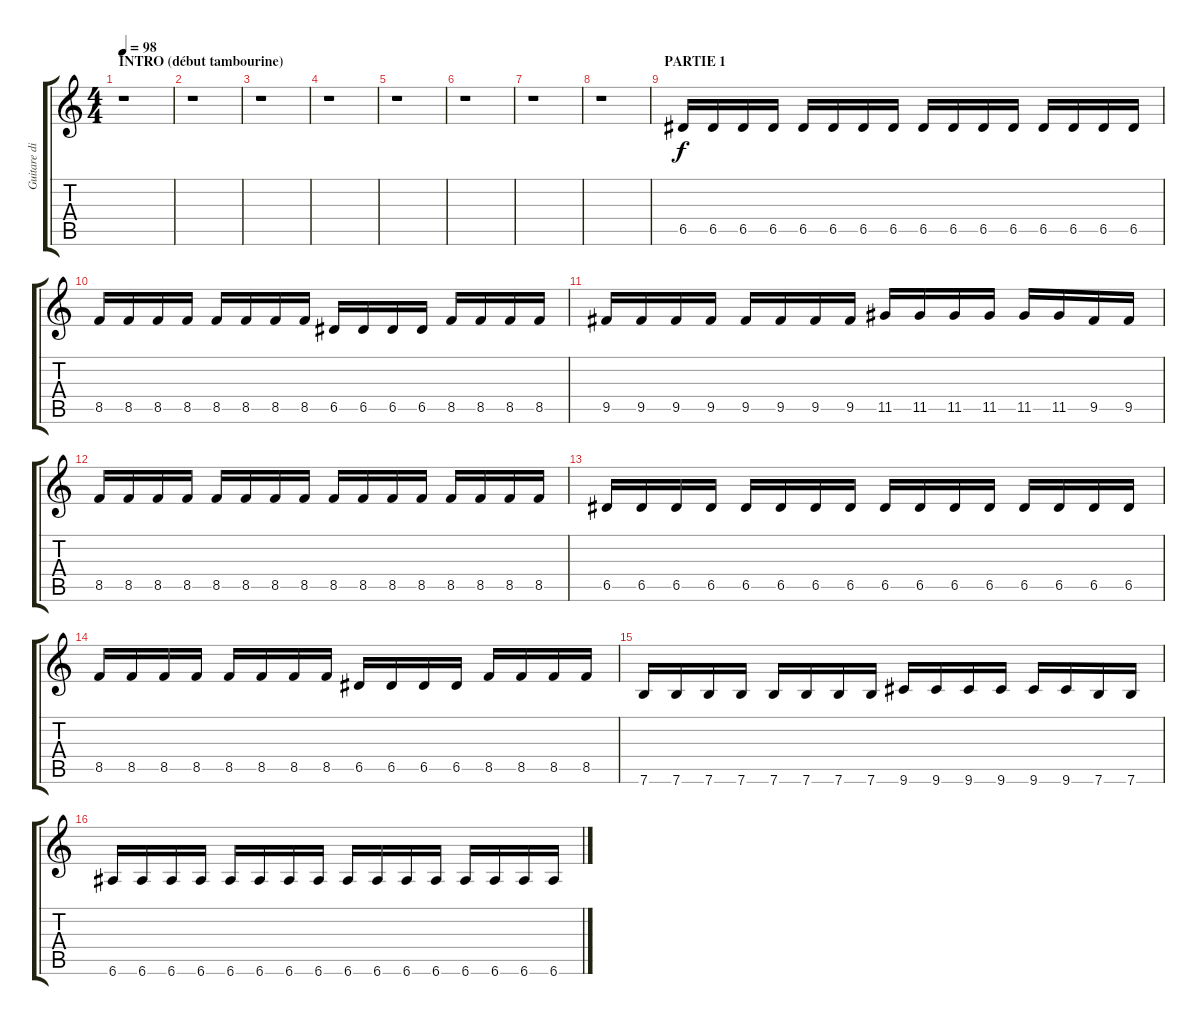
\track ("Guitare disto 2" "Guitare di") {instrument overdrivenguitar}
\staff {score tabs}
\tuning (E4 B3 G3 D3 A2 E2) {hide}
\ts (4 4)
\section ("" "INTRO (début tambourine)")
\tempo 98
\clef g2
\ks c
r.1{dy f} |
r.1 |
r.1 |
r.1 |
r.1 |
r.1 |
r.1 |
r.1 |
\section ("" "PARTIE 1")
6.5.16 6.5.16 6.5.16 6.5.16 6.5.16 6.5.16 6.5.16 6.5.16 6.5.16 6.5.16 6.5.16 6.5.16 6.5.16 6.5.16 6.5.16 6.5.16 |
8.5.16 8.5.16 8.5.16 8.5.16 8.5.16 8.5.16 8.5.16 8.5.16 6.5.16 6.5.16 6.5.16 6.5.16 8.5.16 8.5.16 8.5.16 8.5.16 |
9.5.16 9.5.16 9.5.16 9.5.16 9.5.16 9.5.16 9.5.16 9.5.16 11.5.16 11.5.16 11.5.16 11.5.16 11.5.16 11.5.16 9.5.16 9.5.16 |
8.5.16 8.5.16 8.5.16 8.5.16 8.5.16 8.5.16 8.5.16 8.5.16 8.5.16 8.5.16 8.5.16 8.5.16 8.5.16 8.5.16 8.5.16 8.5.16 |
6.5.16 6.5.16 6.5.16 6.5.16 6.5.16 6.5.16 6.5.16 6.5.16 6.5.16 6.5.16 6.5.16 6.5.16 6.5.16 6.5.16 6.5.16 6.5.16 |
8.5.16 8.5.16 8.5.16 8.5.16 8.5.16 8.5.16 8.5.16 8.5.16 6.5.16 6.5.16 6.5.16 6.5.16 8.5.16 8.5.16 8.5.16 8.5.16 |
7.6.16 7.6.16 7.6.16 7.6.16 7.6.16 7.6.16 7.6.16 7.6.16 9.6.16 9.6.16 9.6.16 9.6.16 9.6.16 9.6.16 7.6.16 7.6.16 |
6.6.16 6.6.16 6.6.16 6.6.16 6.6.16 6.6.16 6.6.16 6.6.16 6.6.16 6.6.16 6.6.16 6.6.16 6.6.16 6.6.16 6.6.16 6.6.16
